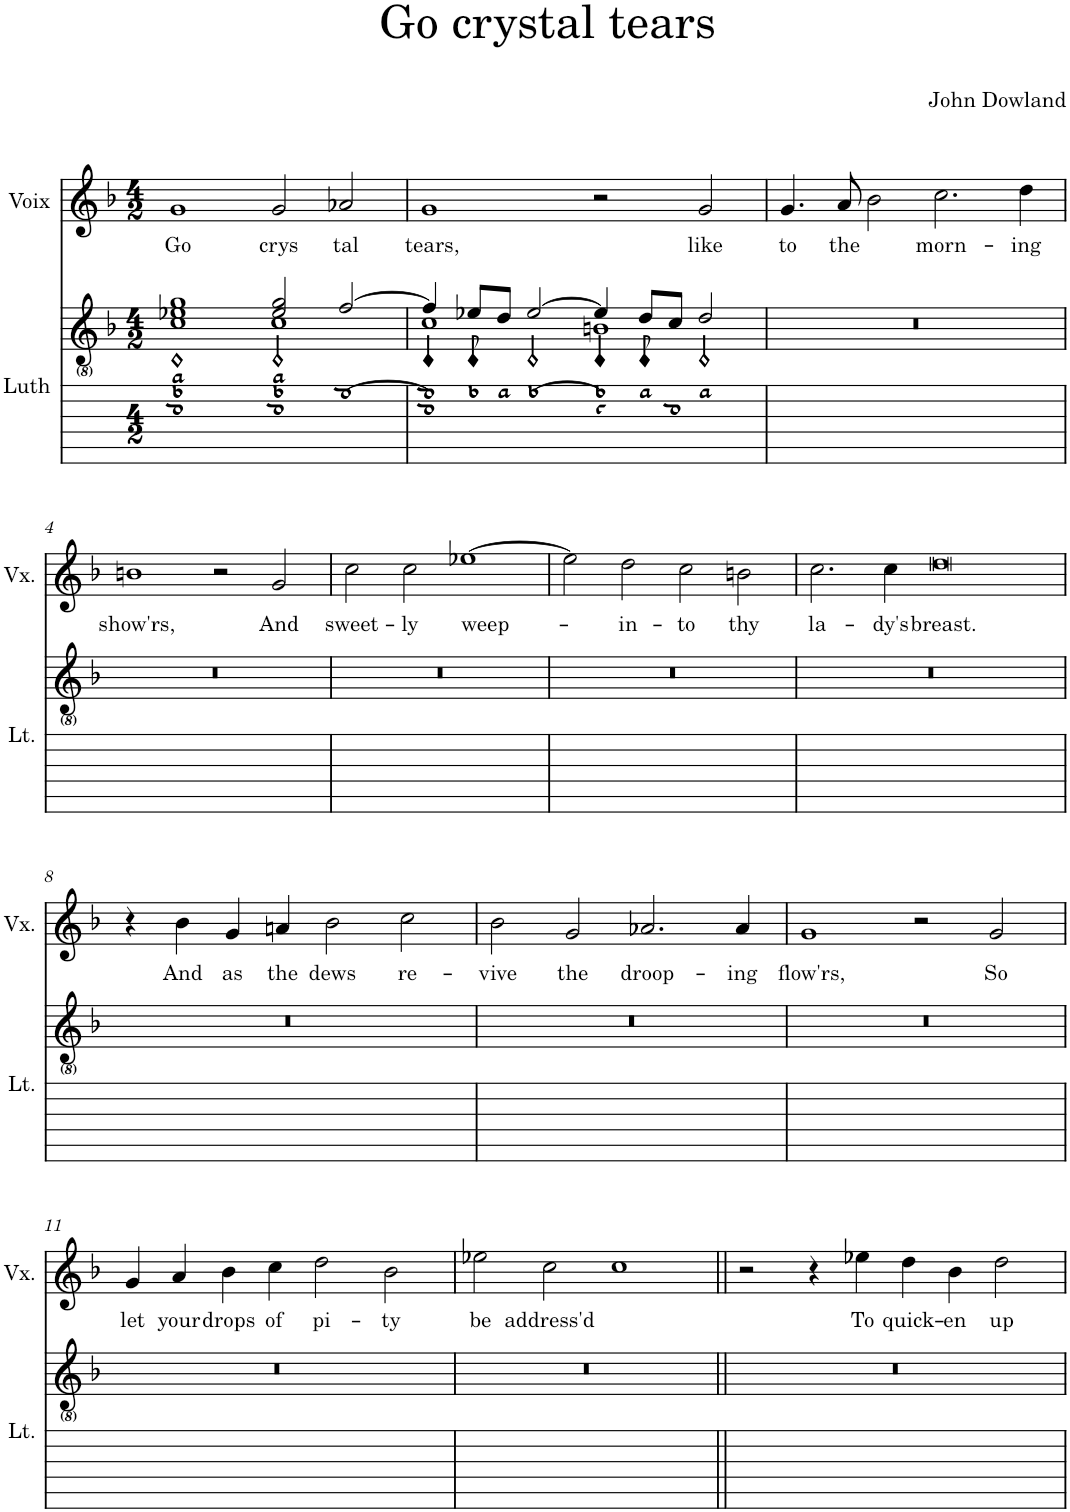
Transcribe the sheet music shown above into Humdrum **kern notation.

**kern	**kern	**kern	**text
*part2	*part2	*part1	*part1
*staff3	*staff2	*staff1	*staff1
*I"Luth	*	*I"Voix	*
*I'Lt.	*	*I'Vx.	*
*stria6	*	*	*
*	*clefG2	*clefG2	*
*k[b-]	*k[b-]	*k[b-]	*
*M4/2	*M4/2	*M4/2	*
=1	=1	=1	=1
*^	*^	*	*
!	!	!	!	!	!LO:LY:b
1ee- 1gg	1cc	1ee-X 1gg	1cc	1g	Go
!	!	!	!	!	!LO:LY:b
2ee- 2gg	1cc	2ee-/ 2gg/	1cc	2g/	crys
!	!	!	!	!	!LO:LY:b
[2ff	.	[2ff/	.	2a-X/	tal
=2	=2	=2	=2	=2	=2
!	!	!	!	!	!LO:LY:b
4ff]	1cc	4ff/]	1cc	1g	tears,
8ee-L	.	8ee-X/L	.	.	.
8ddJ	.	8dd/J	.	.	.
[2ee-	.	[2ee-/	.	.	.
4ee-]	1b	4ee-/]	1bn	2r	.
8ddL	.	8dd/L	.	.	.
8ccJ	.	8cc/J	.	.	.
!	!	!	!	!	!LO:LY:b
2dd	.	2dd/	.	2g/	like
*v	*v	*	*	*	*
*	*v	*v	*	*
=3	=3	=3	=3
!	!	!	!LO:LY:b
0r	0r	4.g/	to
!	!	!	!LO:LY:b
.	.	8a/	the
.	.	2b-\	.
!	!	!	!LO:LY:b
.	.	2.cc\	morn-
!	!	!	!LO:LY:b
.	.	4dd\	-ing
!!LO:LB:g=z
=4	=4	=4	=4
!	!	!	!LO:LY:b
0r	0r	1bn	show'rs,
.	.	2r	.
!	!	!	!LO:LY:b
.	.	2g/	And
=5	=5	=5	=5
!	!	!	!LO:LY:b
0r	0r	2cc\	sweet-
!	!	!	!LO:LY:b
.	.	2cc\	-ly
!	!	!	!LO:LY:b
.	.	[1ee-X	weep-
=6	=6	=6	=6
0r	0r	2ee-\]	.
!	!	!	!LO:LY:b
.	.	2dd\	-in-
!	!	!	!LO:LY:b
.	.	2cc\	-to
!	!	!	!LO:LY:b
.	.	2bn\	thy
=7	=7	=7	=7
!	!	!	!LO:LY:b
0r	0r	2.cc\	la-
!	!	!	!LO:LY:b
.	.	4cc\	-dy's
!	!	!	!LO:LY:b
.	.	[1dd	breast.
!!LO:LB:g=z
=8	=8	=8	=8
0r	0r	4r	.
.	.	1dd]	.
!	!	!	!LO:LY:b
.	.	4b-\	And
!	!	!	!LO:LY:b
.	.	4g/	as
!	!	!	!LO:LY:b
.	.	4an/	the
!	!	!	!LO:LY:b
1r	1ryy	2b-\	dews
!	!	!	!LO:LY:b
.	.	2cc\	re-
=9	=9	=9	=9
!	!	!	!LO:LY:b
0r	0r	2b-\	vive
!	!	!	!LO:LY:b
.	.	2g/	the
!	!	!	!LO:LY:b
.	.	2.a-X/	droop-
!	!	!	!LO:LY:b
.	.	4a-/	-ing
=10	=10	=10	=10
!	!	!	!LO:LY:b
0r	0r	1g	flow'rs,
.	.	2r	.
!	!	!	!LO:LY:b
.	.	2g/	So
!!LO:LB:g=z
=11	=11	=11	=11
!	!	!	!LO:LY:b
0r	0r	4g/	let
!	!	!	!LO:LY:b
.	.	4a/	your
!	!	!	!LO:LY:b
.	.	4b-\	drops
!	!	!	!LO:LY:b
.	.	4cc\	of
!	!	!	!LO:LY:b
.	.	2dd\	pi-
!	!	!	!LO:LY:b
.	.	2b-\	-ty
=12	=12	=12	=12
!	!	!	!LO:LY:b
0r	0r	2ee-X\	be
!	!	!	!LO:LY:b
.	.	2cc\	address'd
.	.	1cc	.
=13||	=13||	=13||	=13||
0r	0r	2r	.
.	.	4r	.
!	!	!	!LO:LY:b
.	.	4ee-X\	To
!	!	!	!LO:LY:b
.	.	4dd\	quick-
!	!	!	!LO:LY:b
.	.	4b-\	-en
!	!	!	!LO:LY:b
.	.	2dd\	up
=	=	=	=
*-	*-	*-	*-
